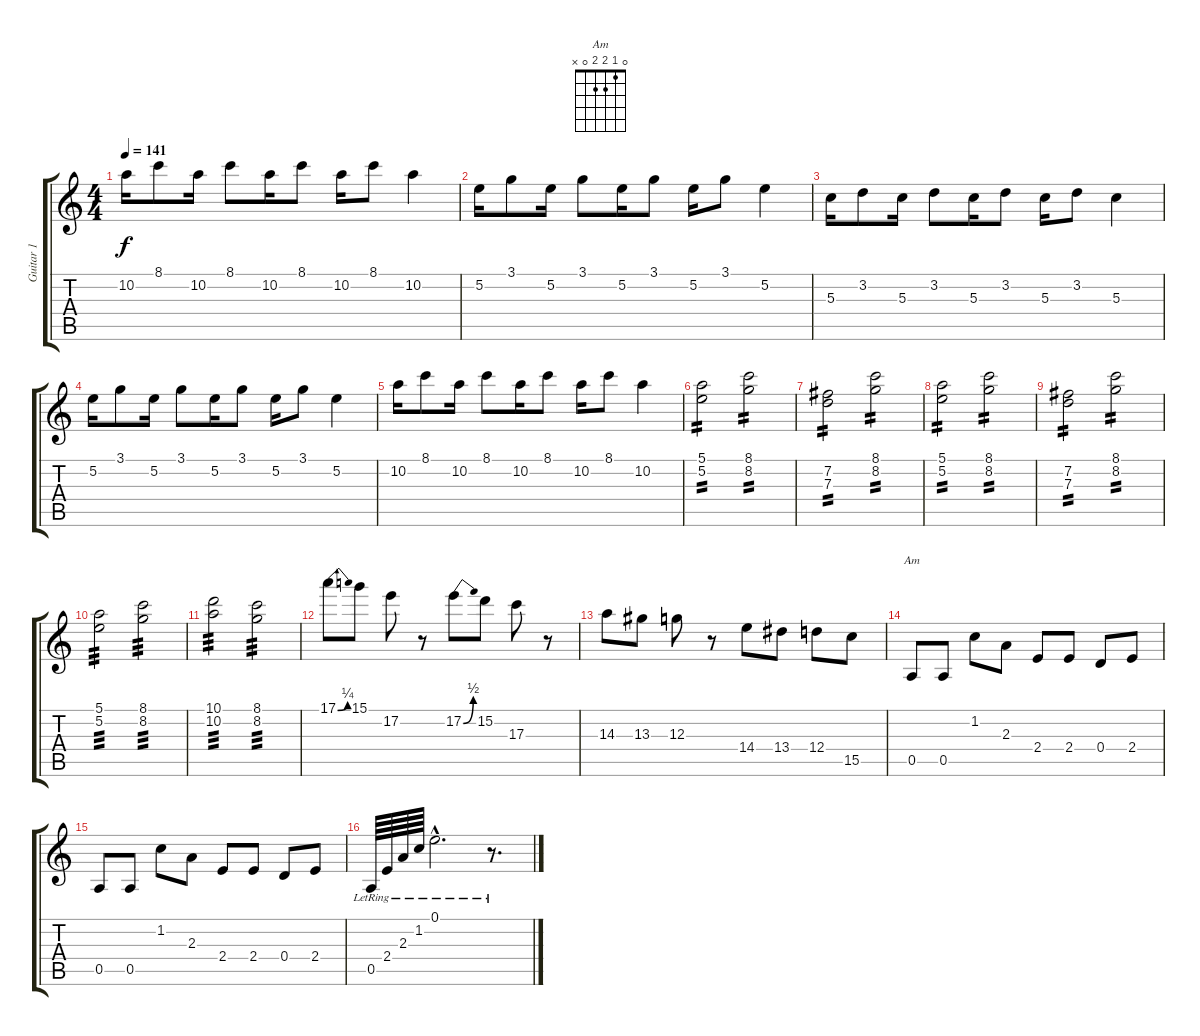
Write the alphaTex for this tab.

\track ("Guitar 1" "Guitar 1") {instrument overdrivenguitar}
\staff {score tabs}
\tuning (E4 B3 G3 D3 A2 E2) {hide}
\chord ("Am" 0 1 2 2 0 x)
\ts (4 4)
\tempo 141
\clef g2
\ks c
10.2.16{dy f} 8.1.8 10.2.16 8.1.8 10.2.16 8.1.8 10.2.16 8.1.8 10.2.4 |
5.2.16 3.1.8 5.2.16 3.1.8 5.2.16 3.1.8 5.2.16 3.1.8 5.2.4 |
5.3.16 3.2.8 5.3.16 3.2.8 5.3.16 3.2.8 5.3.16 3.2.8 5.3.4 |
5.2.16 3.1.8 5.2.16 3.1.8 5.2.16 3.1.8 5.2.16 3.1.8 5.2.4 |
10.2.16 8.1.8 10.2.16 8.1.8 10.2.16 8.1.8 10.2.16 8.1.8 10.2.4 |
(5.1 5.2).2{tp 2} (8.1 8.2).2{tp 2} |
(7.2 7.3).2{tp 2} (8.1 8.2).2{tp 2} |
(5.1 5.2).2{tp 2} (8.1 8.2).2{tp 2} |
(7.2 7.3).2{tp 2} (8.1 8.2).2{tp 2} |
(5.1 5.2).2{tp 3} (8.1 8.2).2{tp 3} |
(10.1 10.2).2{tp 3} (8.1 8.2).2{tp 3} |
17.1{be (bend 0 0 60 1)}.8 15.1.8 17.2.8 r.8 17.2{be (bend 0 0 60 2)}.8 15.2.8 17.3.8 r.8 |
14.3.8 13.3.8 12.3.8 r.8 14.4.8 13.4.8 12.4.8 15.5.8 |
0.5.8{ch "Am"} 0.5.8 1.2.8 2.3.8 2.4.8 2.4.8 0.4.8 2.4.8 |
0.5.8 0.5.8 1.2.8 2.3.8 2.4.8 2.4.8 0.4.8 2.4.8 |
0.5{lr}.64 2.4{lr}.64 2.3{lr}.64 1.2{lr}.64 0.1{hac lr}.2{d} r.8{d}
